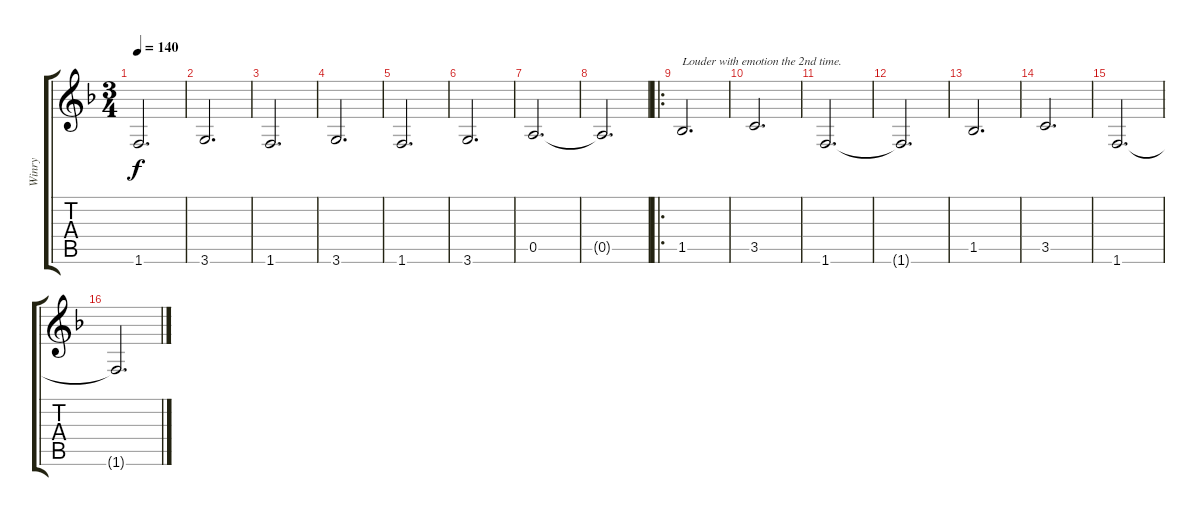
\track ("Winry" "Winry") {instrument acousticguitarsteel}
\staff {score tabs}
\tuning (E4 B3 G3 D3 A2 E2) {hide}
\ts (3 4)
\tempo 140
\clef g2
\ks dminor
1.6.2{d dy f} |
3.6.2{d} |
1.6.2{d} |
3.6.2{d} |
1.6.2{d} |
3.6.2{d} |
0.5.2{d} |
0.5{t}.2{d} |
\ro
1.5.2{d txt "Louder with emotion the 2nd time."} |
3.5.2{d} |
1.6.2{d} |
1.6{t}.2{d} |
1.5.2{d} |
3.5.2{d} |
1.6.2{d} |
1.6{t}.2{d}
